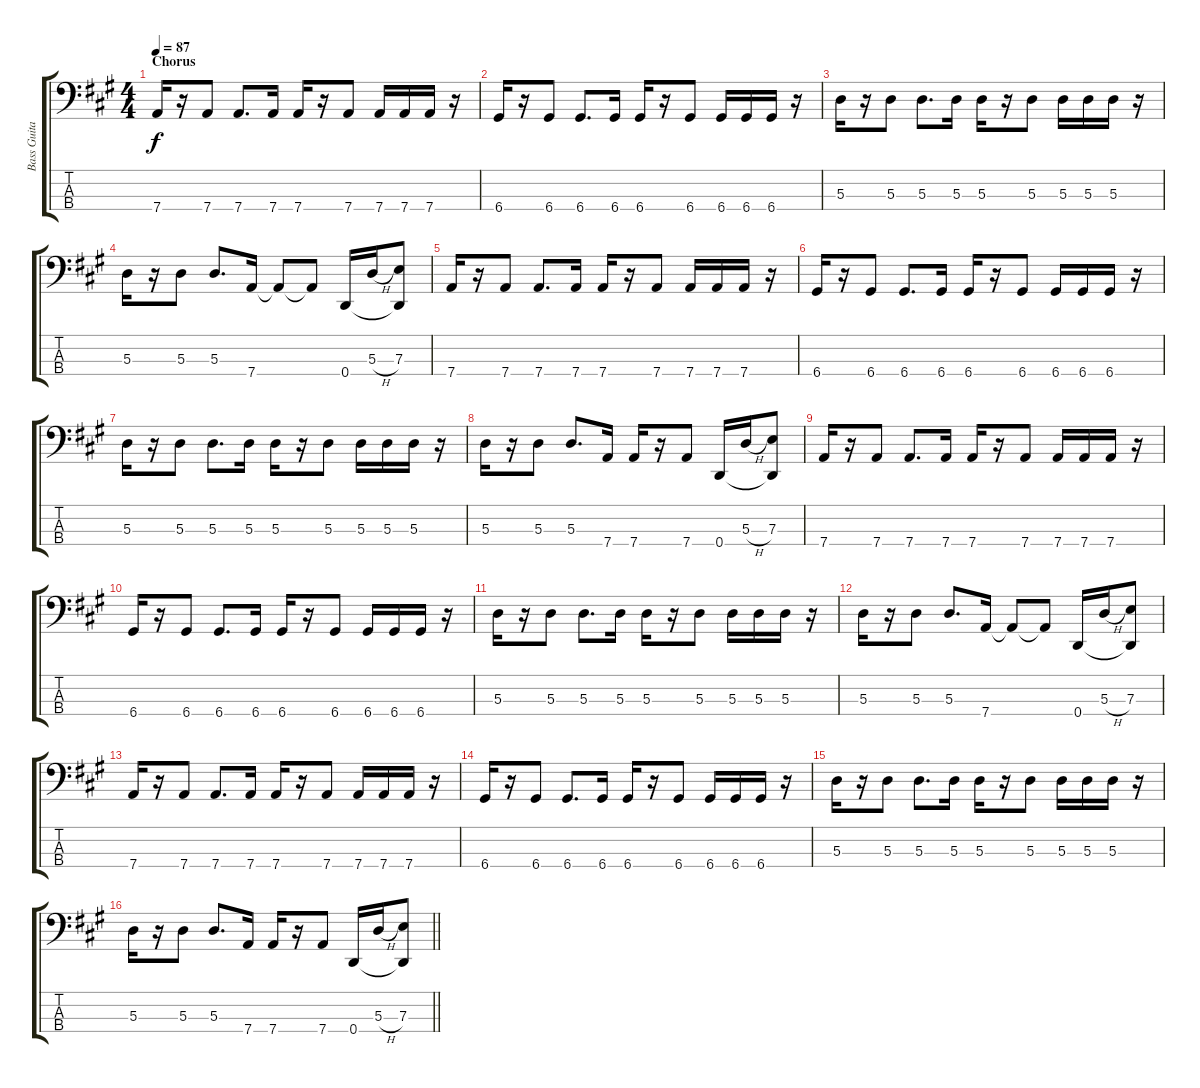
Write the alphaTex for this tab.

\track ("Bass Guitar" "Bass Guita") {instrument electricbassfinger}
\staff {score tabs}
\tuning (G2 D2 A1 D1) {hide}
\ts (4 4)
\section ("" "Chorus ")
\tempo 87
\clef f4
\ks a
7.4.16{dy f} r.16 7.4.8 7.4.8{d} 7.4.16 7.4.16 r.16 7.4.8 7.4.16 7.4.16 7.4.16 r.16 |
6.4.16 r.16 6.4.8 6.4.8{d} 6.4.16 6.4.16 r.16 6.4.8 6.4.16 6.4.16 6.4.16 r.16 |
5.3.16 r.16 5.3.8 5.3.8{d} 5.3.16 5.3.16 r.16 5.3.8 5.3.16 5.3.16 5.3.16 r.16 |
5.3.16 r.16 5.3.8 5.3.8{d} 7.4.16 7.4{t}.8 7.4{t}.8 0.4.16 5.3{h}.16 (7.3 0.4{t}).8 |
7.4.16 r.16 7.4.8 7.4.8{d} 7.4.16 7.4.16 r.16 7.4.8 7.4.16 7.4.16 7.4.16 r.16 |
6.4.16 r.16 6.4.8 6.4.8{d} 6.4.16 6.4.16 r.16 6.4.8 6.4.16 6.4.16 6.4.16 r.16 |
5.3.16 r.16 5.3.8 5.3.8{d} 5.3.16 5.3.16 r.16 5.3.8 5.3.16 5.3.16 5.3.16 r.16 |
5.3.16 r.16 5.3.8 5.3.8{d} 7.4.16 7.4.16 r.16 7.4.8 0.4.16 5.3{h}.16 (7.3 0.4{t}).8 |
7.4.16 r.16 7.4.8 7.4.8{d} 7.4.16 7.4.16 r.16 7.4.8 7.4.16 7.4.16 7.4.16 r.16 |
6.4.16 r.16 6.4.8 6.4.8{d} 6.4.16 6.4.16 r.16 6.4.8 6.4.16 6.4.16 6.4.16 r.16 |
5.3.16 r.16 5.3.8 5.3.8{d} 5.3.16 5.3.16 r.16 5.3.8 5.3.16 5.3.16 5.3.16 r.16 |
5.3.16 r.16 5.3.8 5.3.8{d} 7.4.16 7.4{t}.8 7.4{t}.8 0.4.16 5.3{h}.16 (7.3 0.4{t}).8 |
7.4.16 r.16 7.4.8 7.4.8{d} 7.4.16 7.4.16 r.16 7.4.8 7.4.16 7.4.16 7.4.16 r.16 |
6.4.16 r.16 6.4.8 6.4.8{d} 6.4.16 6.4.16 r.16 6.4.8 6.4.16 6.4.16 6.4.16 r.16 |
5.3.16 r.16 5.3.8 5.3.8{d} 5.3.16 5.3.16 r.16 5.3.8 5.3.16 5.3.16 5.3.16 r.16 |
\barLineRight lightlight
5.3.16 r.16 5.3.8 5.3.8{d} 7.4.16 7.4.16 r.16 7.4.8 0.4.16 5.3{h}.16 (7.3 0.4{t}).8
